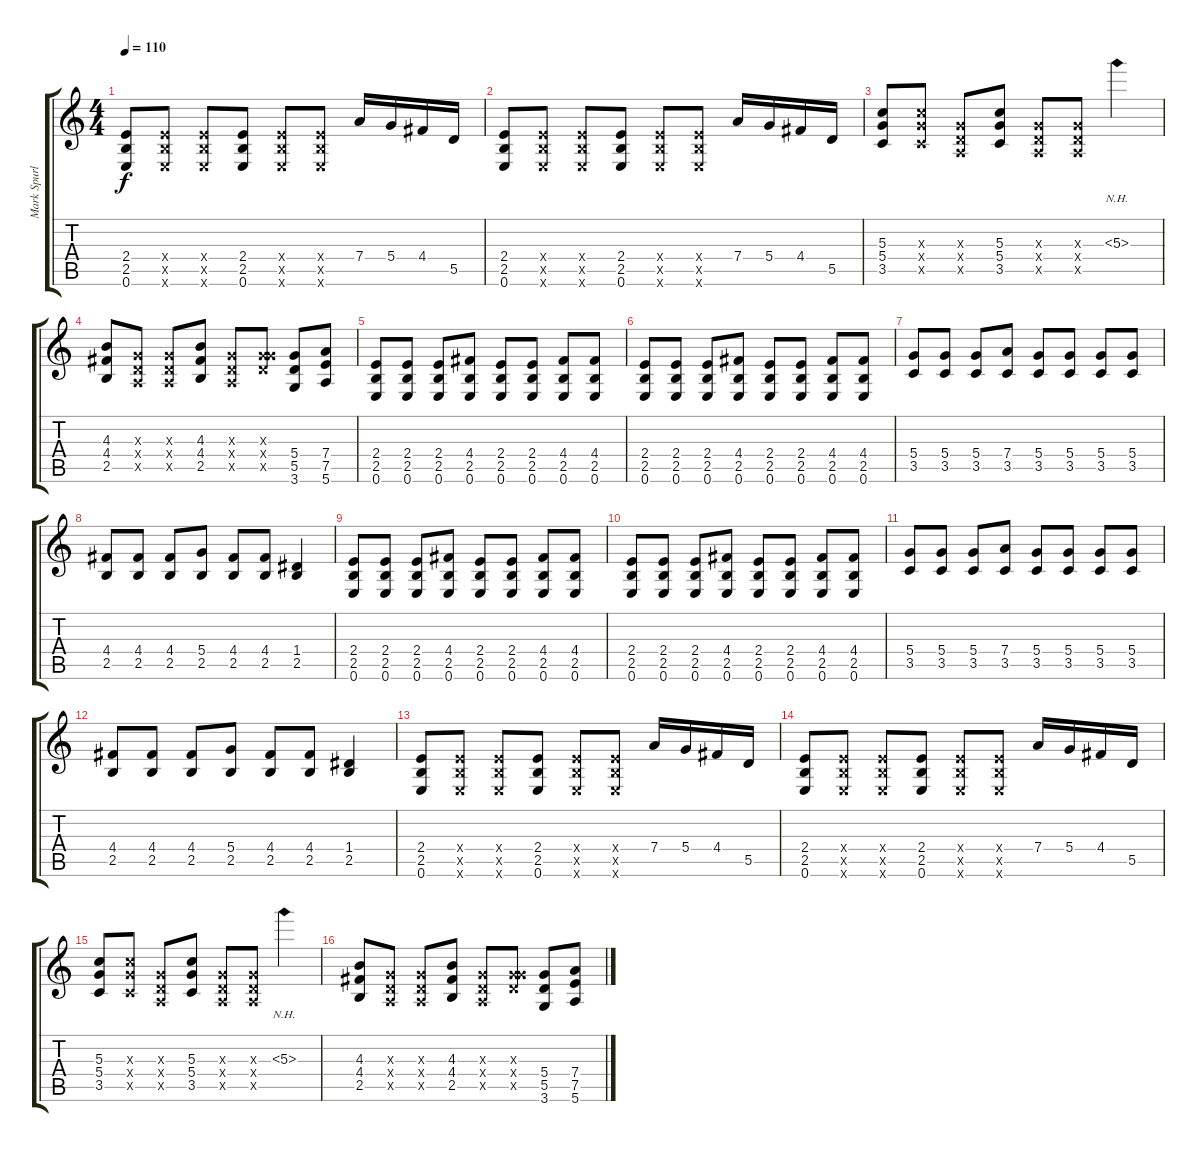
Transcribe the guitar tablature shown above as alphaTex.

\track ("Mark Spurlock" "Mark Spurl") {instrument overdrivenguitar}
\staff {score tabs}
\tuning (E4 B3 G3 D3 A2 E2) {hide}
\ts (4 4)
\tempo 110
\clef g2
\ks c
(2.4 2.5 0.6).8{dy f} (2.4{x} 2.5{x} 0.6{x}).8 (2.4{x} 2.5{x} 0.6{x}).8 (2.4 2.5 0.6).8 (2.4{x} 2.5{x} 0.6{x}).8 (2.4{x} 2.5{x} 0.6{x}).8 7.4.16 5.4.16 4.4.16 5.5.16 |
(2.4 2.5 0.6).8 (2.4{x} 2.5{x} 0.6{x}).8 (2.4{x} 2.5{x} 0.6{x}).8 (2.4 2.5 0.6).8 (2.4{x} 2.5{x} 0.6{x}).8 (2.4{x} 2.5{x} 0.6{x}).8 7.4.16 5.4.16 4.4.16 5.5.16 |
(5.3 5.4 3.5).8 (5.3{x} 5.4{x} 3.5{x}).8 (0.3{x} 0.4{x} 0.5{x}).8 (5.3 5.4 3.5).8 (0.3{x} 0.4{x} 0.5{x}).8 (0.3{x} 0.4{x} 0.5{x}).8 5.3{nh}.4 |
(4.3 4.4 2.5).8 (0.3{x} 0.4{x} 0.5{x}).8 (0.3{x} 0.4{x} 0.5{x}).8 (4.3 4.4 2.5).8 (0.3{x} 0.4{x} 0.5{x}).8 (0.3{x} 5.4{x} 5.5{x}).8 (5.4 5.5 3.6).8 (7.4 7.5 5.6).8 |
(2.4 2.5 0.6).8 (2.4 2.5 0.6).8 (2.4 2.5 0.6).8 (4.4 2.5 0.6).8 (2.4 2.5 0.6).8 (2.4 2.5 0.6).8 (4.4 2.5 0.6).8 (4.4 2.5 0.6).8 |
(2.4 2.5 0.6).8 (2.4 2.5 0.6).8 (2.4 2.5 0.6).8 (4.4 2.5 0.6).8 (2.4 2.5 0.6).8 (2.4 2.5 0.6).8 (4.4 2.5 0.6).8 (4.4 2.5 0.6).8 |
(5.4 3.5).8 (5.4 3.5).8 (5.4 3.5).8 (7.4 3.5).8 (5.4 3.5).8 (5.4 3.5).8 (5.4 3.5).8 (5.4 3.5).8 |
(4.4 2.5).8 (4.4 2.5).8 (4.4 2.5).8 (5.4 2.5).8 (4.4 2.5).8 (4.4 2.5).8 (1.4 2.5).4 |
(2.4 2.5 0.6).8 (2.4 2.5 0.6).8 (2.4 2.5 0.6).8 (4.4 2.5 0.6).8 (2.4 2.5 0.6).8 (2.4 2.5 0.6).8 (4.4 2.5 0.6).8 (4.4 2.5 0.6).8 |
(2.4 2.5 0.6).8 (2.4 2.5 0.6).8 (2.4 2.5 0.6).8 (4.4 2.5 0.6).8 (2.4 2.5 0.6).8 (2.4 2.5 0.6).8 (4.4 2.5 0.6).8 (4.4 2.5 0.6).8 |
(5.4 3.5).8 (5.4 3.5).8 (5.4 3.5).8 (7.4 3.5).8 (5.4 3.5).8 (5.4 3.5).8 (5.4 3.5).8 (5.4 3.5).8 |
(4.4 2.5).8 (4.4 2.5).8 (4.4 2.5).8 (5.4 2.5).8 (4.4 2.5).8 (4.4 2.5).8 (1.4 2.5).4 |
(2.4 2.5 0.6).8 (2.4{x} 2.5{x} 0.6{x}).8 (2.4{x} 2.5{x} 0.6{x}).8 (2.4 2.5 0.6).8 (2.4{x} 2.5{x} 0.6{x}).8 (2.4{x} 2.5{x} 0.6{x}).8 7.4.16 5.4.16 4.4.16 5.5.16 |
(2.4 2.5 0.6).8 (2.4{x} 2.5{x} 0.6{x}).8 (2.4{x} 2.5{x} 0.6{x}).8 (2.4 2.5 0.6).8 (2.4{x} 2.5{x} 0.6{x}).8 (2.4{x} 2.5{x} 0.6{x}).8 7.4.16 5.4.16 4.4.16 5.5.16 |
(5.3 5.4 3.5).8 (5.3{x} 5.4{x} 3.5{x}).8 (0.3{x} 0.4{x} 0.5{x}).8 (5.3 5.4 3.5).8 (0.3{x} 0.4{x} 0.5{x}).8 (0.3{x} 0.4{x} 0.5{x}).8 5.3{nh}.4 |
(4.3 4.4 2.5).8 (0.3{x} 0.4{x} 0.5{x}).8 (0.3{x} 0.4{x} 0.5{x}).8 (4.3 4.4 2.5).8 (0.3{x} 0.4{x} 0.5{x}).8 (0.3{x} 5.4{x} 5.5{x}).8 (5.4 5.5 3.6).8 (7.4 7.5 5.6).8
